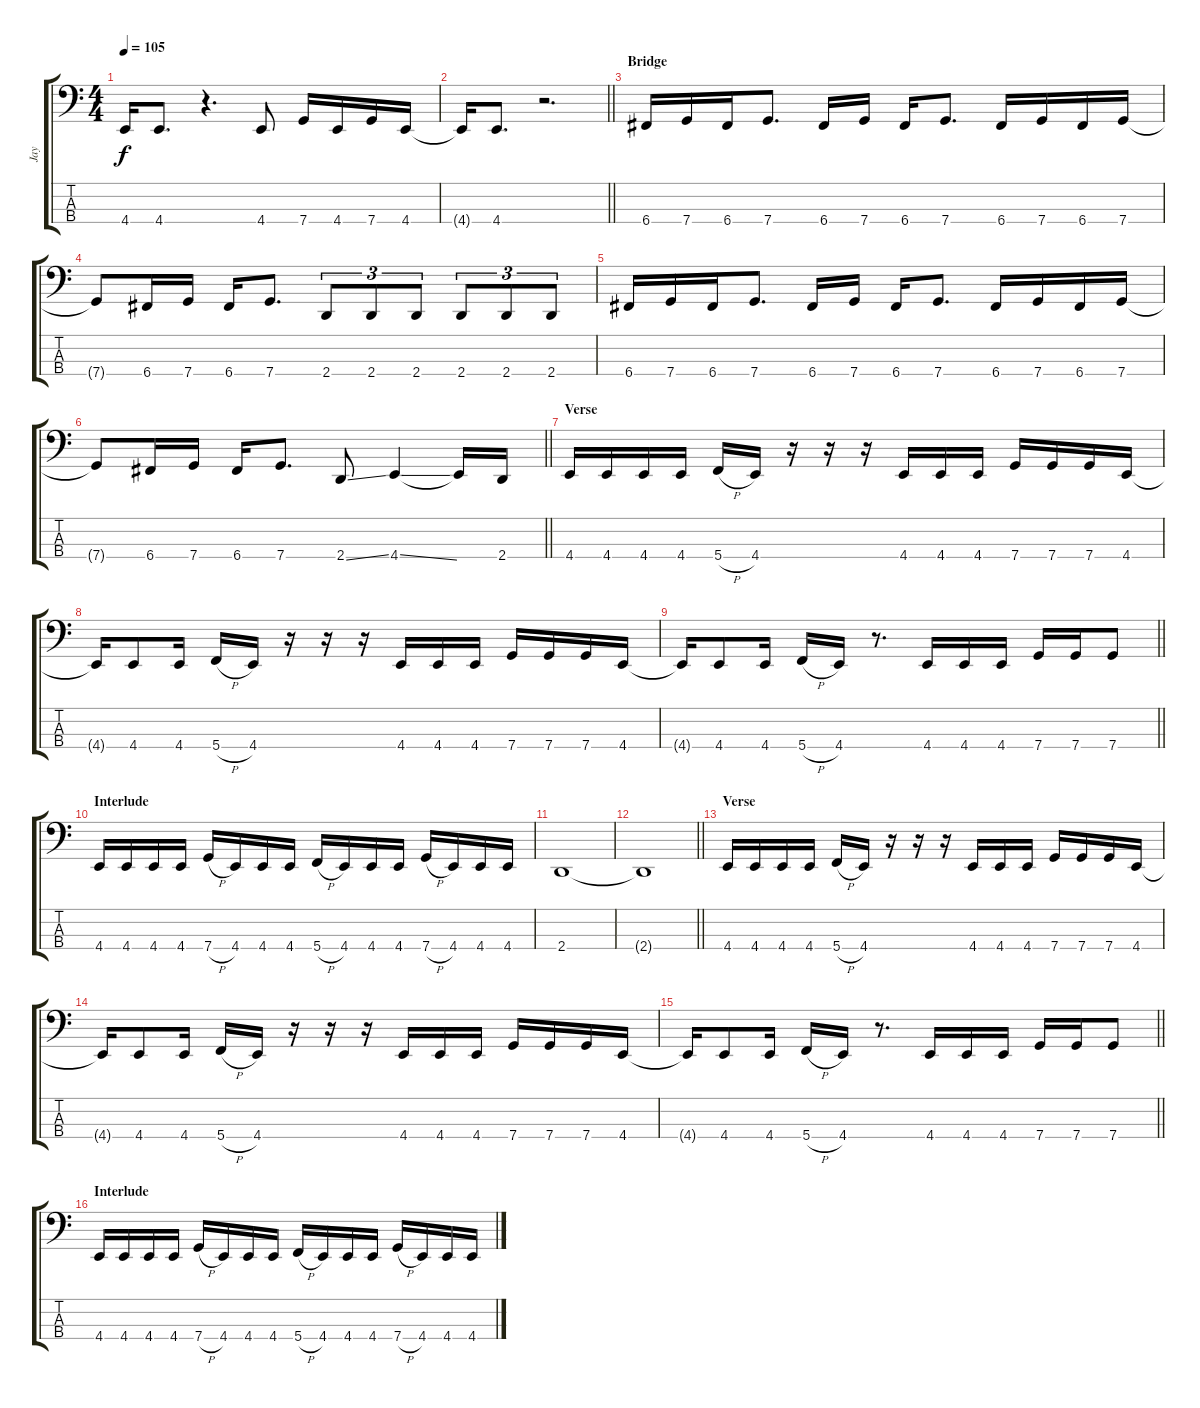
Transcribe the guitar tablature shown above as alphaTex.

\track ("Jay" "Jay") {instrument electricbasspick}
\staff {score tabs}
\tuning (F2 C2 G1 C1) {hide}
\ts (4 4)
\tempo 105
\clef f4
\ks c
4.4{t}.16{dy f} 4.4.8{d} r.4{d} 4.4.8 7.4.16 4.4.16 7.4.16 4.4.16 |
\barLineRight lightlight
4.4{t}.16 4.4.8{d} r.2{d} |
\section ("" "Bridge")
6.4.16 7.4.16 6.4.16 7.4.8{d} 6.4.16 7.4.16 6.4.16 7.4.8{d} 6.4.16 7.4.16 6.4.16 7.4.16 |
7.4{t}.8 6.4.16 7.4.16 6.4.16 7.4.8{d} 2.4.8{tu (3 2)} 2.4.8{tu (3 2)} 2.4.8{tu (3 2)} 2.4.8{tu (3 2)} 2.4.8{tu (3 2)} 2.4.8{tu (3 2)} |
6.4.16 7.4.16 6.4.16 7.4.8{d} 6.4.16 7.4.16 6.4.16 7.4.8{d} 6.4.16 7.4.16 6.4.16 7.4.16 |
\barLineRight lightlight
7.4{t}.8 6.4.16 7.4.16 6.4.16 7.4.8{d} 2.4{ss}.8 4.4{ss}.4 4.4{t}.16 2.4.16 |
\section ("" "Verse")
4.4.16 4.4.16 4.4.16 4.4.16 5.4{h}.16 4.4.16 r.16 r.16 r.16 4.4.16 4.4.16 4.4.16 7.4.16 7.4.16 7.4.16 4.4.16 |
4.4{t}.16 4.4.8 4.4.16 5.4{h}.16 4.4.16 r.16 r.16 r.16 4.4.16 4.4.16 4.4.16 7.4.16 7.4.16 7.4.16 4.4.16 |
\barLineRight lightlight
4.4{t}.16 4.4.8 4.4.16 5.4{h}.16 4.4.16 r.8{d} 4.4.16 4.4.16 4.4.16 7.4.16 7.4.16 7.4.8 |
\section ("" "Interlude")
4.4.16 4.4.16 4.4.16 4.4.16 7.4{h}.16 4.4.16 4.4.16 4.4.16 5.4{h}.16 4.4.16 4.4.16 4.4.16 7.4{h}.16 4.4.16 4.4.16 4.4.16 |
2.4.1 |
\barLineRight lightlight
2.4{t}.1 |
\section ("" "Verse")
4.4.16 4.4.16 4.4.16 4.4.16 5.4{h}.16 4.4.16 r.16 r.16 r.16 4.4.16 4.4.16 4.4.16 7.4.16 7.4.16 7.4.16 4.4.16 |
4.4{t}.16 4.4.8 4.4.16 5.4{h}.16 4.4.16 r.16 r.16 r.16 4.4.16 4.4.16 4.4.16 7.4.16 7.4.16 7.4.16 4.4.16 |
\barLineRight lightlight
4.4{t}.16 4.4.8 4.4.16 5.4{h}.16 4.4.16 r.8{d} 4.4.16 4.4.16 4.4.16 7.4.16 7.4.16 7.4.8 |
\section ("" "Interlude")
4.4.16 4.4.16 4.4.16 4.4.16 7.4{h}.16 4.4.16 4.4.16 4.4.16 5.4{h}.16 4.4.16 4.4.16 4.4.16 7.4{h}.16 4.4.16 4.4.16 4.4.16
